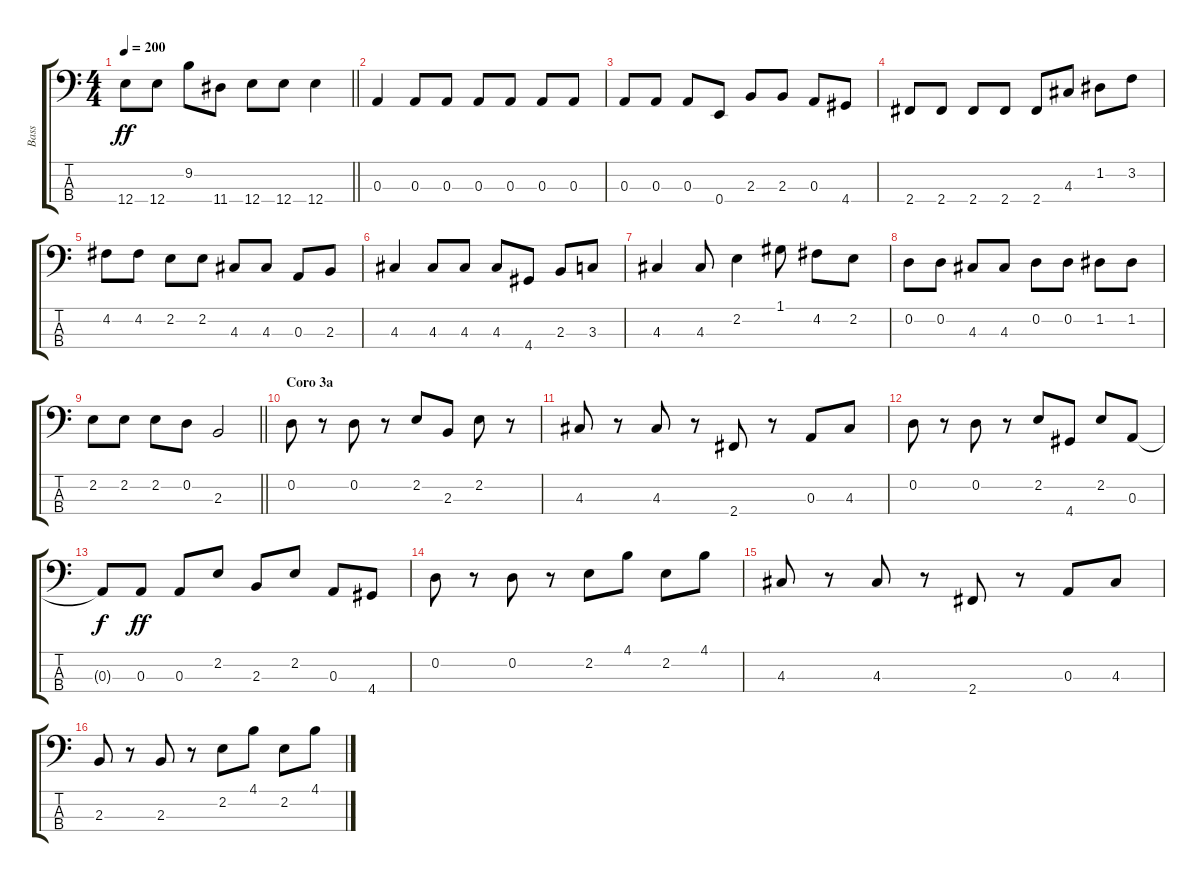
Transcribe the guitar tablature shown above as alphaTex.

\track ("Bass" "Bass") {instrument electricbasspick}
\staff {score tabs}
\tuning (G2 D2 A1 E1) {hide}
\ts (4 4)
\tempo 200
\clef f4
\barLineRight lightlight
\ks c
12.4.8{dy ff} 12.4.8 9.2.8 11.4.8 12.4.8 12.4.8 12.4.4 |
0.3.4 0.3.8 0.3.8 0.3.8 0.3.8 0.3.8 0.3.8 |
0.3.8 0.3.8 0.3.8 0.4.8 2.3.8 2.3.8 0.3.8 4.4.8 |
2.4.8 2.4.8 2.4.8 2.4.8 2.4.8 4.3.8 1.2.8 3.2.8 |
4.2.8 4.2.8 2.2.8 2.2.8 4.3.8 4.3.8 0.3.8 2.3.8 |
4.3.4 4.3.8 4.3.8 4.3.8 4.4.8 2.3.8 3.3.8 |
4.3.4 4.3.8 2.2.4 1.1.8 4.2.8 2.2.8 |
0.2.8 0.2.8 4.3.8 4.3.8 0.2.8 0.2.8 1.2.8 1.2.8 |
\barLineRight lightlight
2.2.8 2.2.8 2.2.8 0.2.8 2.3.2 |
\section ("" "Coro 3a")
0.2.8 r.8 0.2.8 r.8 2.2.8 2.3.8 2.2.8 r.8 |
4.3.8 r.8 4.3.8 r.8 2.4.8 r.8 0.3.8 4.3.8 |
0.2.8 r.8 0.2.8 r.8 2.2.8 4.4.8 2.2.8 0.3.8 |
0.3{t}.8{dy f} 0.3.8{dy ff} 0.3.8 2.2.8 2.3.8 2.2.8 0.3.8 4.4.8 |
0.2.8 r.8 0.2.8 r.8 2.2.8 4.1.8 2.2.8 4.1.8 |
4.3.8 r.8 4.3.8 r.8 2.4.8 r.8 0.3.8 4.3.8 |
2.3.8 r.8 2.3.8 r.8 2.2.8 4.1.8 2.2.8 4.1.8
